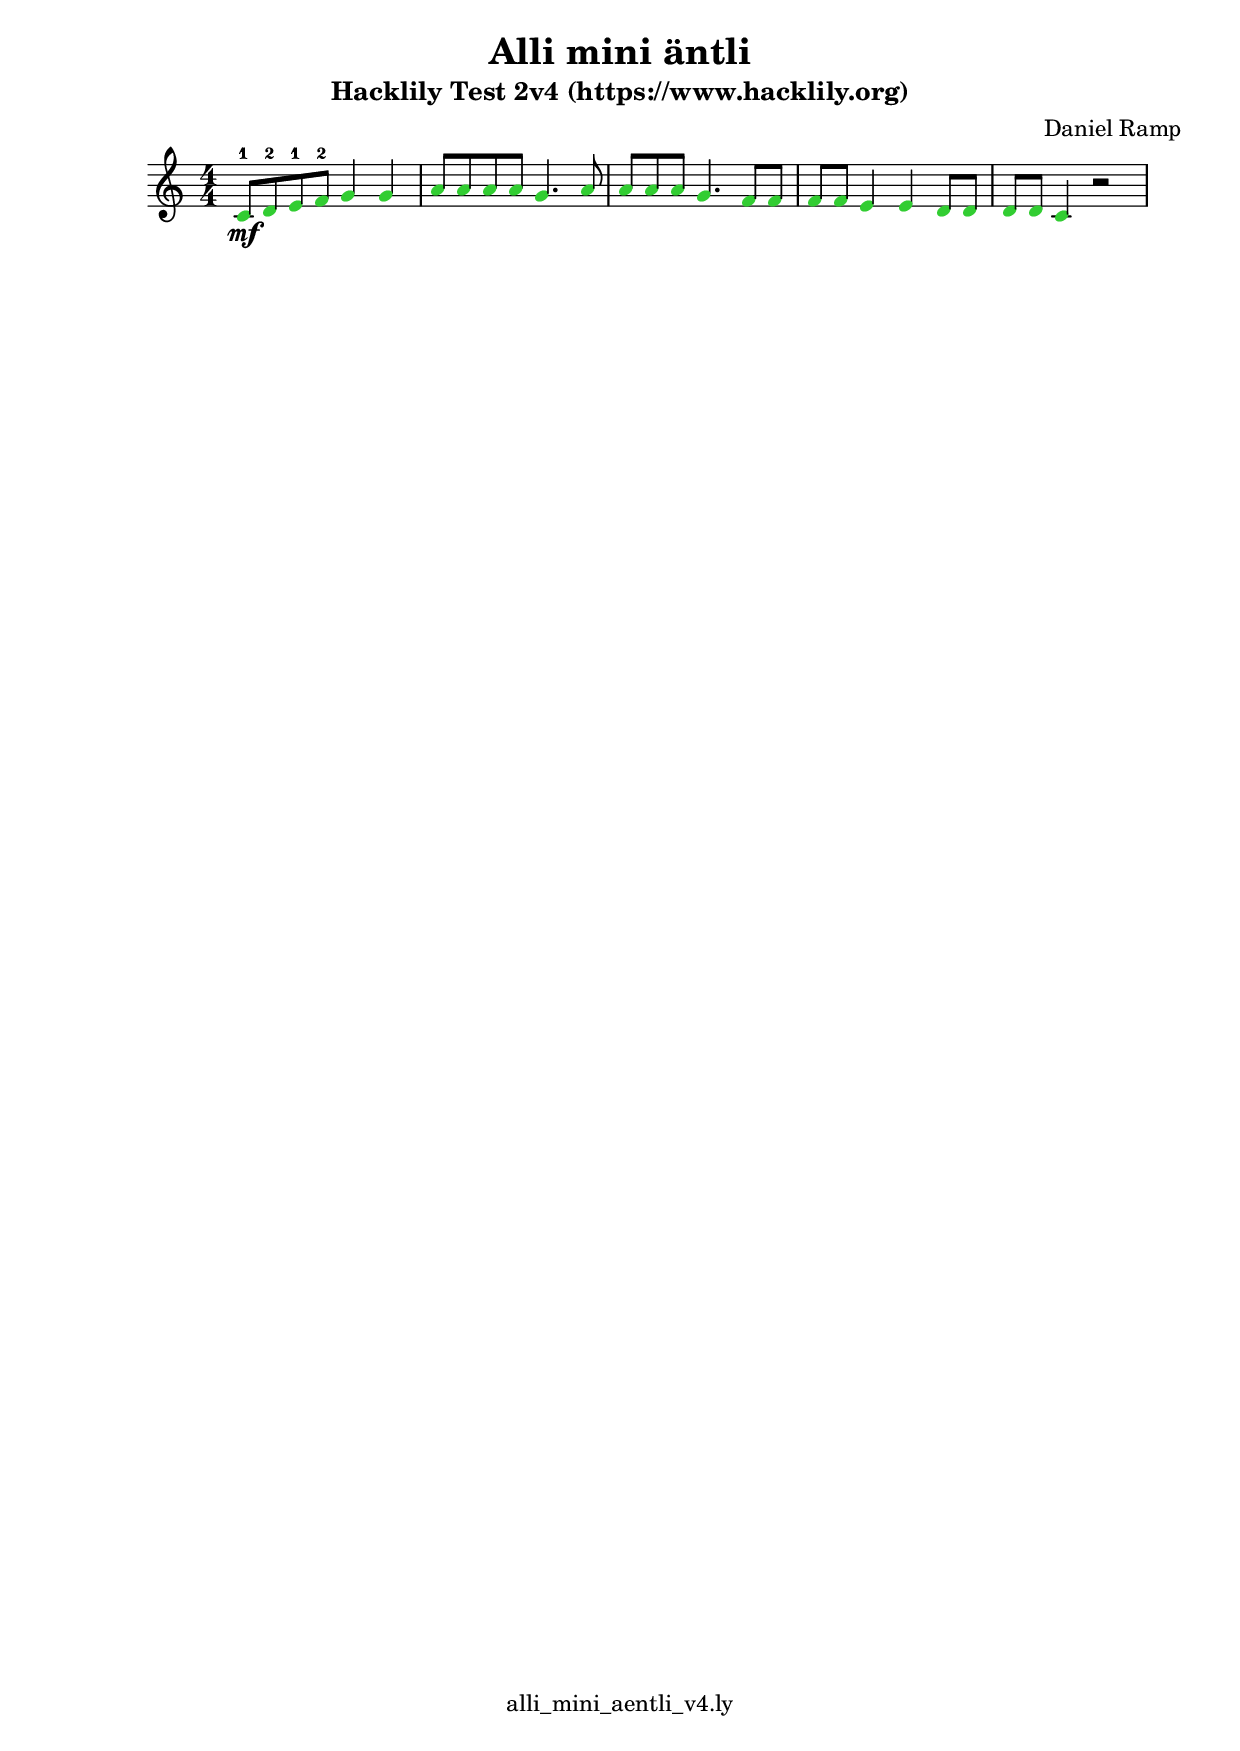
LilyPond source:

\header {
  title = "Alli mini äntli"
  subtitle = "Hacklily Test 2v4 (https://www.hacklily.org)"
  composer = "Daniel Ramp"
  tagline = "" % remove the "Music engraving by LilyPond 2.18.2--www.lilypond.org" watermark at the bottom
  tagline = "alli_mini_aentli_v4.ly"
  %very helpful list of commands: https://lilypond.org/doc/v2.22/Documentation/notation/cheat-sheet
}

\score {
  \relative c' {
    \numericTimeSignature
    \time 4/4
    \override NoteHead.color = #(x11-color "LimeGreen")
    c8-1\mf d-2 e-1 f-2 g4 g a8 a a a g4. a8 a a a g4. f8 f f f e4 e d8 d d d c4 r2
  }

  \layout {}
  \midi {}
}
